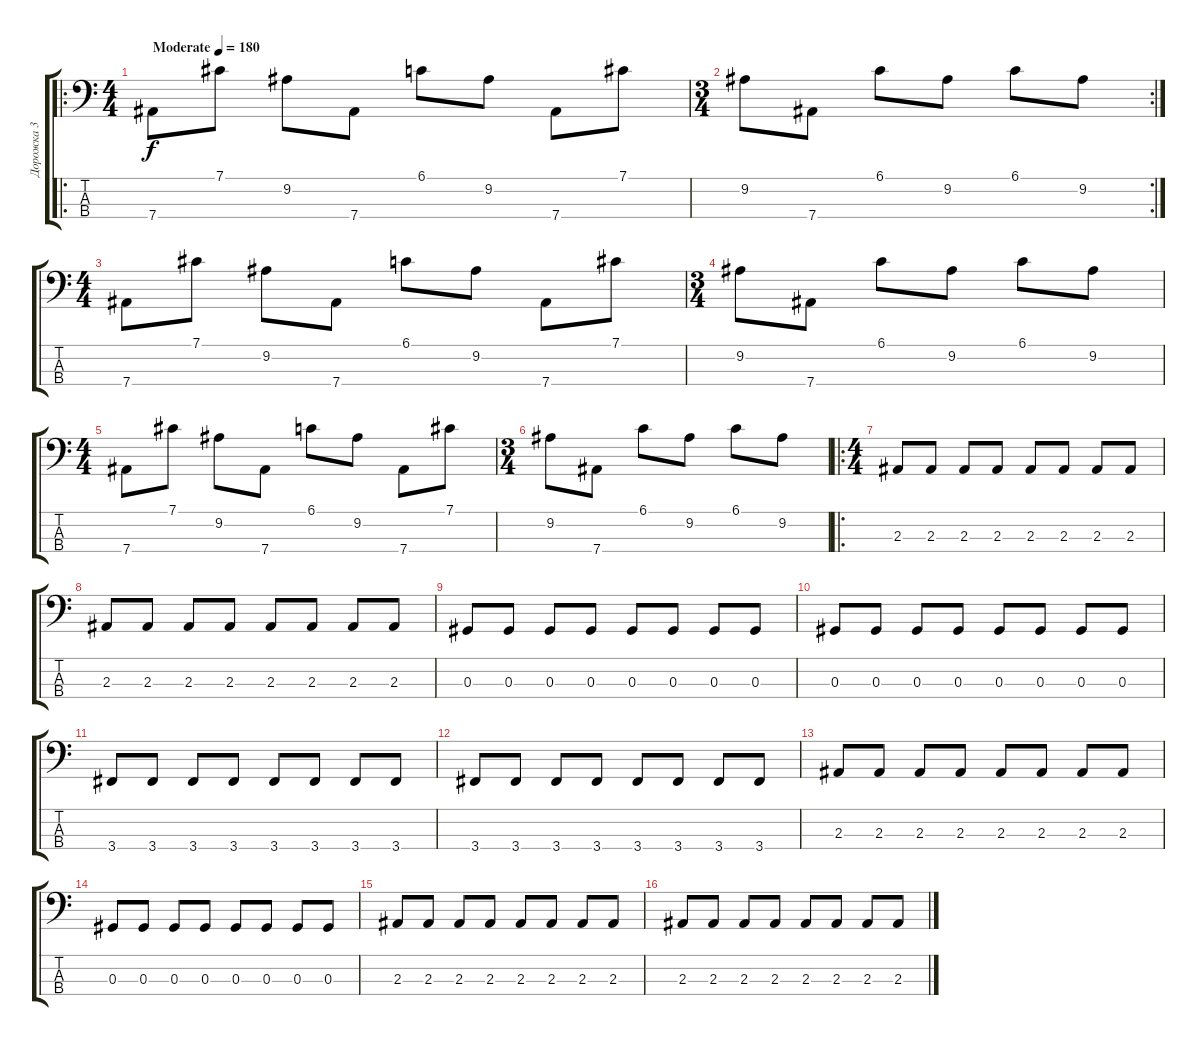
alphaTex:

\track ("Дорожка 3" "Дорожка 3") {instrument electricbassfinger}
\staff {score tabs}
\tuning (Gb2 Db2 Ab1 Eb1) {hide}
\ro
\ts (4 4)
\tempo (180 "Moderate")
\clef f4
\ks c
7.4.8{dy f instrument electricbassfinger} 7.1.8 9.2.8 7.4.8 6.1.8 9.2.8 7.4.8 7.1.8 |
\rc 2
\ts (3 4)
9.2.8 7.4.8 6.1.8 9.2.8 6.1.8 9.2.8 |
\ts (4 4)
7.4.8 7.1.8 9.2.8 7.4.8 6.1.8 9.2.8 7.4.8 7.1.8 |
\ts (3 4)
9.2.8 7.4.8 6.1.8 9.2.8 6.1.8 9.2.8 |
\ts (4 4)
7.4.8 7.1.8 9.2.8 7.4.8 6.1.8 9.2.8 7.4.8 7.1.8 |
\ts (3 4)
9.2.8 7.4.8 6.1.8 9.2.8 6.1.8 9.2.8 |
\ro
\ts (4 4)
2.3.8 2.3.8 2.3.8 2.3.8 2.3.8 2.3.8 2.3.8 2.3.8 |
2.3.8 2.3.8 2.3.8 2.3.8 2.3.8 2.3.8 2.3.8 2.3.8 |
0.3.8 0.3.8 0.3.8 0.3.8 0.3.8 0.3.8 0.3.8 0.3.8 |
0.3.8 0.3.8 0.3.8 0.3.8 0.3.8 0.3.8 0.3.8 0.3.8 |
3.4.8 3.4.8 3.4.8 3.4.8 3.4.8 3.4.8 3.4.8 3.4.8 |
3.4.8 3.4.8 3.4.8 3.4.8 3.4.8 3.4.8 3.4.8 3.4.8 |
2.3.8 2.3.8 2.3.8 2.3.8 2.3.8 2.3.8 2.3.8 2.3.8 |
0.3.8 0.3.8 0.3.8 0.3.8 0.3.8 0.3.8 0.3.8 0.3.8 |
2.3.8 2.3.8 2.3.8 2.3.8 2.3.8 2.3.8 2.3.8 2.3.8 |
2.3.8 2.3.8 2.3.8 2.3.8 2.3.8 2.3.8 2.3.8 2.3.8
